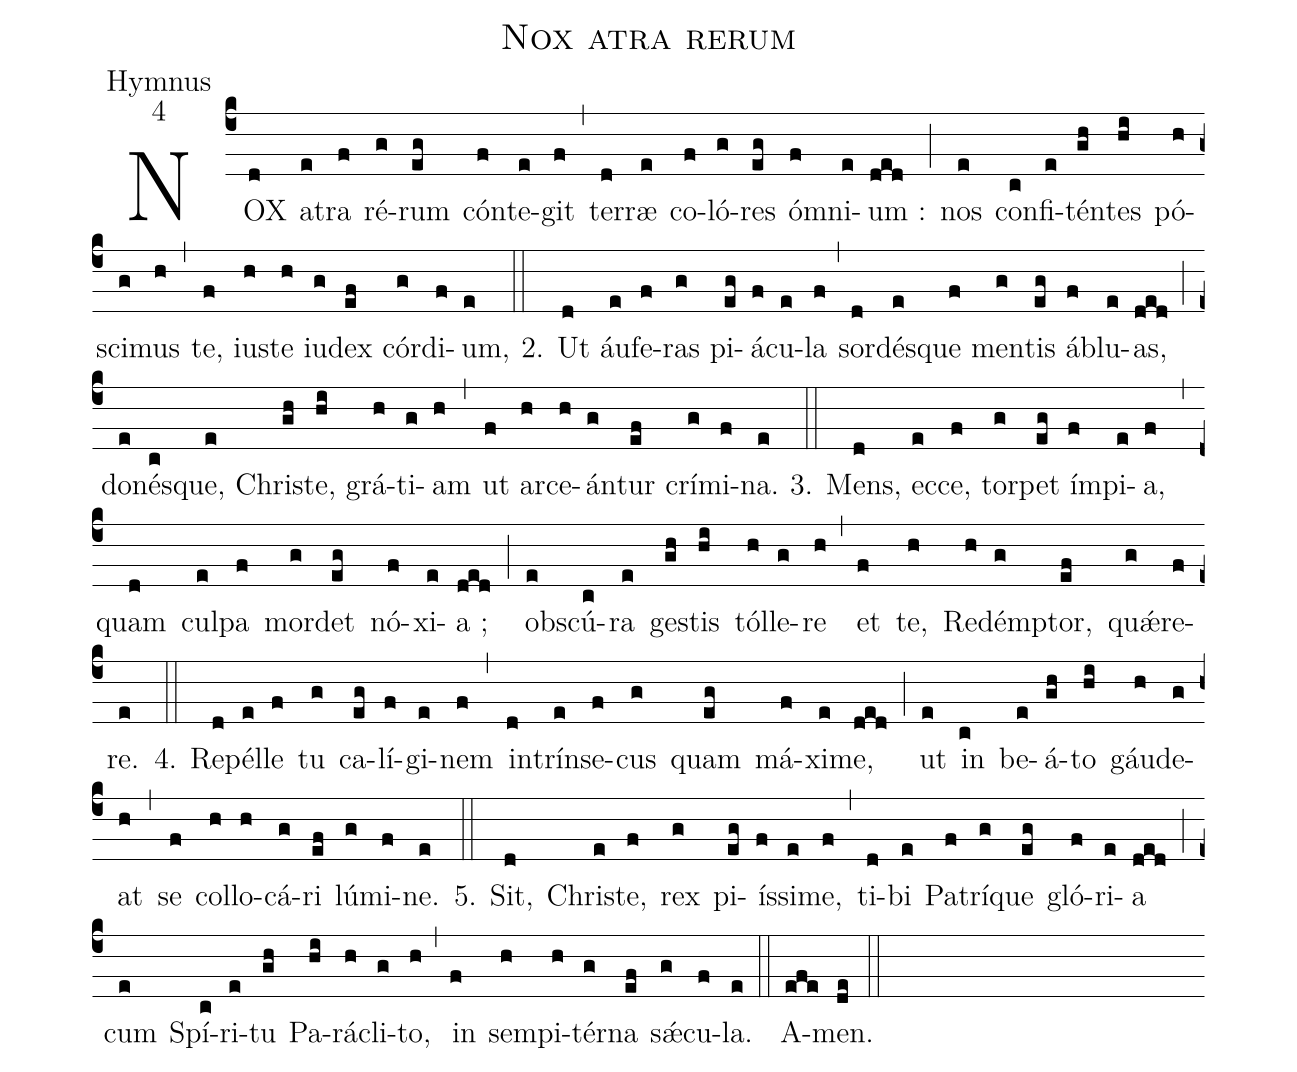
name:Nox atra rerum;
office-part:Hymnus;
mode:4;
%%
(c4)NOX(d) a(e)tra(f) ré(g)rum(eg) cón(f)te(e)git(f) (,)
ter(d)ræ(e) co(f)ló(g)res(eg) óm(f)ni(e)um :(ded) (;)
nos(e) con(c)fi(e)tén(gh)tes(hi) pó(h)sci(g)mus(h) (,)
te,(f) iu(h)ste(h) iu(g)dex(ef) cór(g)di(f)um,(e) (::)
2. Ut(d) áu(e)fe(f)ras(g) pi(eg)á(f)cu(e)la(f) (,)
sor(d)dés(e)que(f) men(g)tis(eg) á(f)blu(e)as,(ded) (;)
do(e)nés(c)que,(e) Chri(gh)ste,(hi) grá(h)ti(g)am(h) (,)
ut(f) ar(h)ce(h)án(g)tur(ef) crí(g)mi(f)na.(e) (::)

3. Mens,(d) ec(e)ce,(f) tor(g)pet(eg) ím(f)pi(e)a,(f) (,)
quam(d) cul(e)pa(f) mor(g)det(eg) nó(f)xi(e)a ;(ded) (;)
obs(e)cú(c)ra(e) ge(gh)stis(hi) tól(h)le(g)re(h) (,)
et(f) te,(h) Red(h)ém(g)ptor,(ef) qu<sp>'ae</sp>(g)re(f)re.(e) (::)

4. Re(d)pél(e)le(f) tu(g) ca(eg)lí(f)gi(e)nem(f) (,)
in(d)trín(e)se(f)cus(g) quam(eg) má(f)xi(e)me,(ded) (;)
ut(e) in(c) be(e)á(gh)to(hi) gáu(h)de(g)at(h) (,)
se(f) col(h)lo(h)cá(g)ri(ef) lú(g)mi(f)ne.(e) (::)

5. Sit,(d) Chri(e)ste,(f) rex(g) pi(eg)ís(f)si(e)me,(f) (,)
ti(d)bi(e) Pa(f)trí(g)que(eg) gló(f)ri(e)a(ded) (;)
cum(e) Spí(c)ri(e)tu(gh) Pa(hi)rá(h)cli(g)to,(h) (,)
in(f) sem(h)pi(h)tér(g)na(ef) s<sp>'ae</sp>(g)cu(f)la.(e) (::)
A(efe)men.(de) (::)
